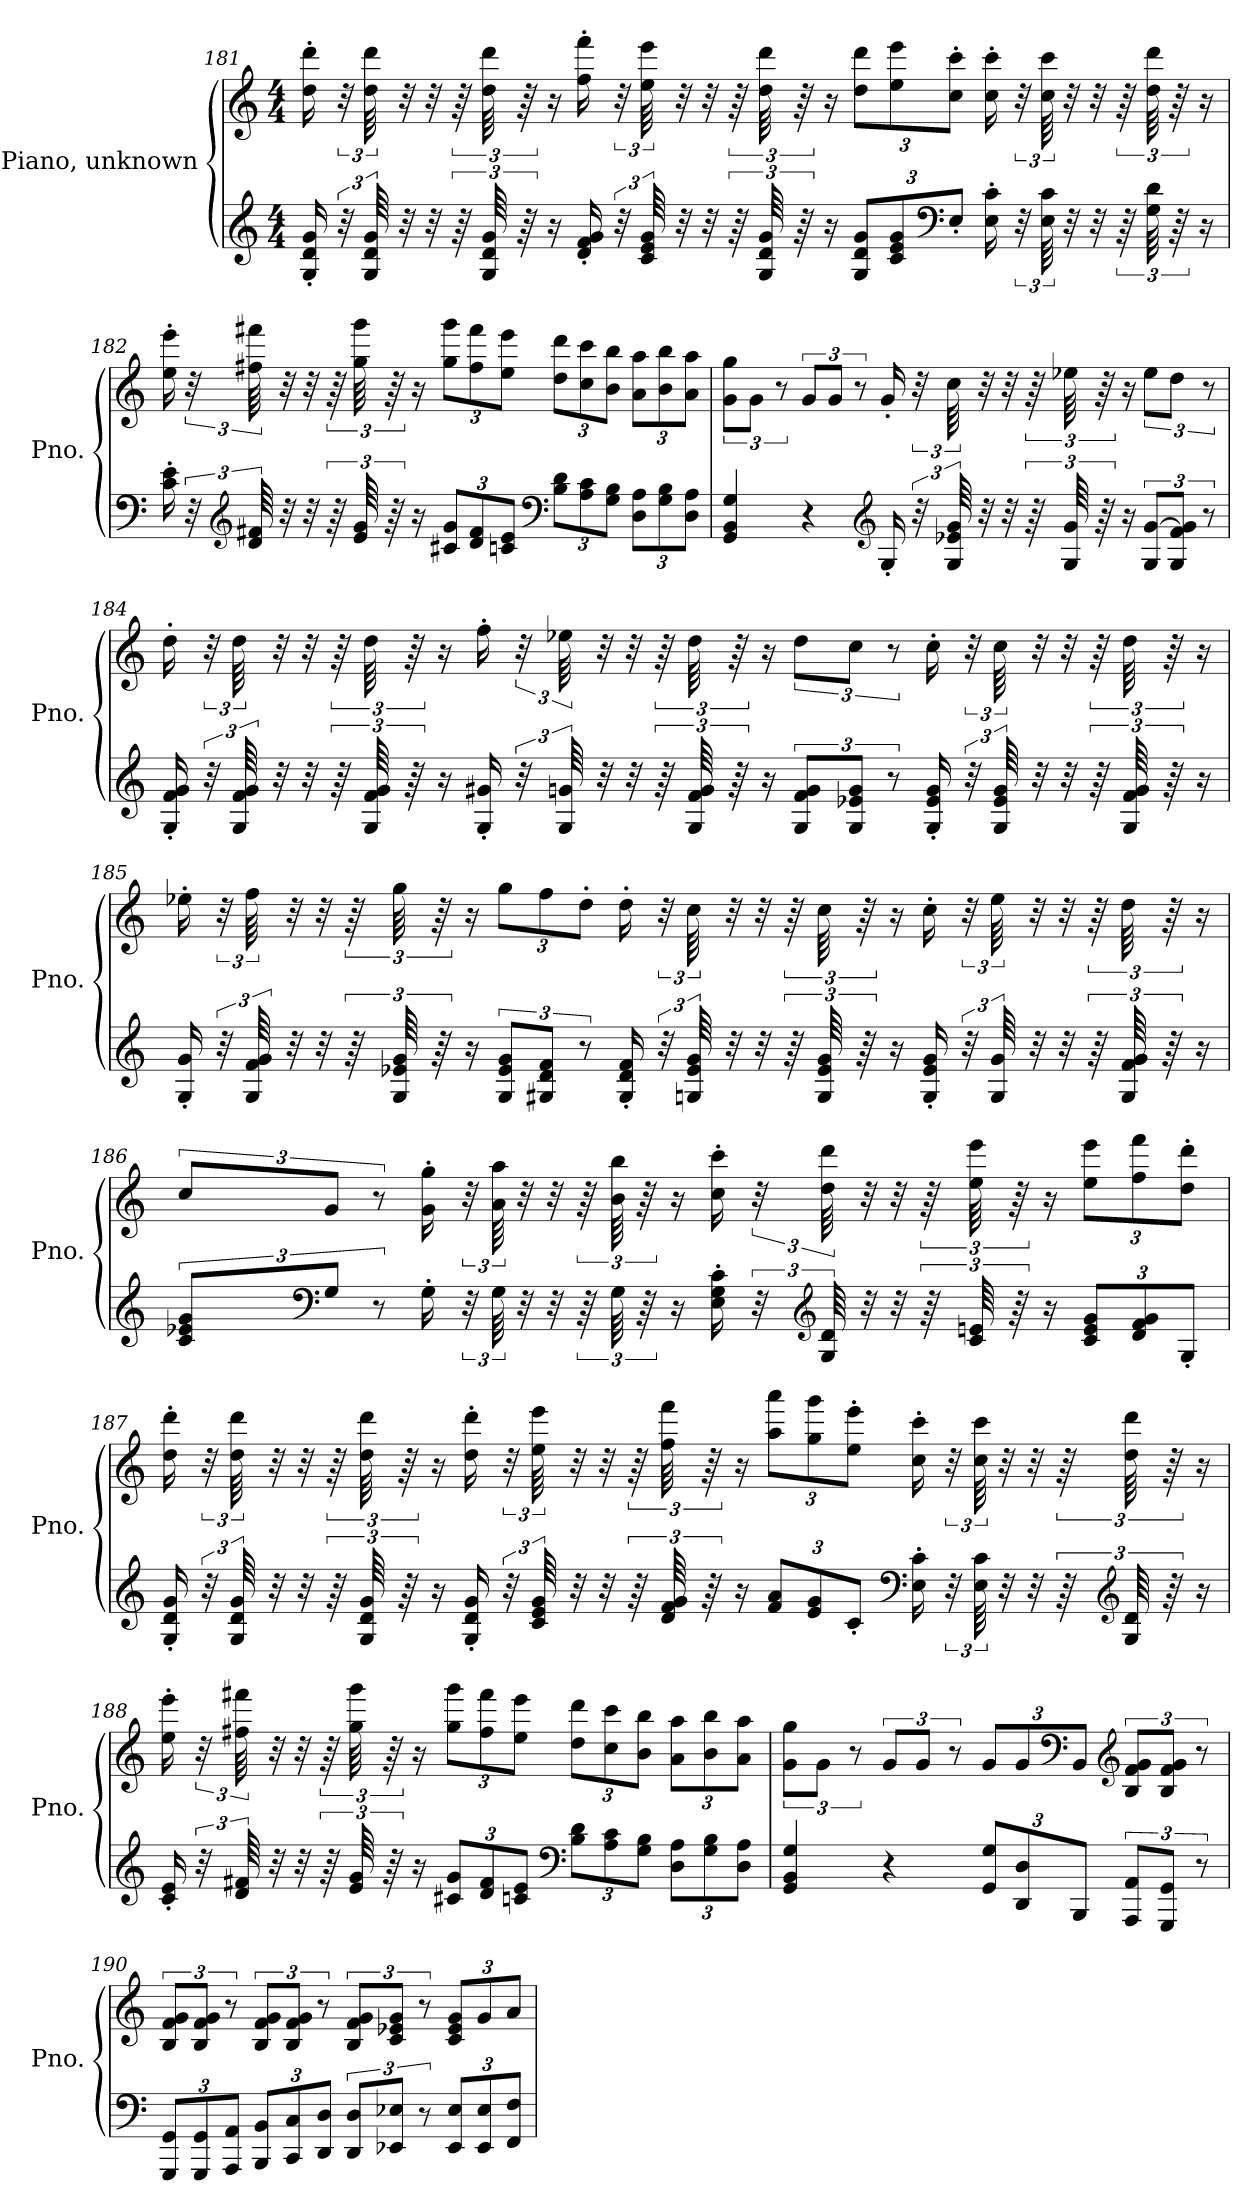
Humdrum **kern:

**kern	**kern
*part1	*part1
*staff2	*staff1
*I"Piano, unknown	*
*I'Pno.	*
!!LO:LB:g=z
*clefG2	*clefG2
*k[]	*k[]
*M4/4	*M4/4
=181	=181
16G/' 16d/' 16g/'	16dd\' 16ddd\'
48r	48r
96G/ 96d/ 96g/	96dd\ 96ddd\
32r	32r
32r	32r
96r	96r
96G/ 96d/ 96g/	96dd\ 96ddd\
96r	96r
16r	16r
16d/' 16f/' 16g/'	16ff\' 16fff\'
48r	48r
96c/ 96e/ 96g/	96ee\ 96eee\
32r	32r
32r	32r
96r	96r
96G/ 96d/ 96g/	96dd\ 96ddd\
96r	96r
16r	16r
*Xbrackettup	*Xbrackettup
12G/ 12d/ 12g/L	12dd\ 12ddd\L
12c/ 12e/ 12g/	12ee\ 12eee\
*clefF4	*
12E'/J	12cc\' 12ccc\'J
16E\' 16c\'	16cc\' 16ccc\'
*brackettup	*brackettup
48r	48r
96E\ 96c\	96cc\ 96ccc\
32r	32r
32r	32r
96r	96r
96G\ 96d\	96dd\ 96ddd\
96r	96r
16r	16r
!!LO:LB:g=z
=182	=182
16c\' 16e\'	16ee\' 16eee\'
48r	48r
*clefG2	*
96d/ 96f#X/	96ff#X\ 96fff#X\
32r	32r
32r	32r
96r	96r
96e/ 96g/	96gg\ 96ggg\
96r	96r
16r	16r
*Xbrackettup	*Xbrackettup
12c#X/ 12g/L	12gg\ 12ggg\L
12d/ 12f#/	12ff#\ 12fff#\
12cn/ 12e/J	12ee\ 12eee\J
*clefF4	*
12B\ 12d\L	12dd\ 12ddd\L
12A\ 12c\	12cc\ 12ccc\
12G\ 12B\J	12b\ 12bb\J
12D\ 12A\L	12a\ 12aa\L
12G\ 12B\	12b\ 12bb\
12D\ 12A\J	12a\ 12aa\J
!!LO:LB:g=z
=183	=183
*	*brackettup
4GG/ 4BB/ 4G/	12g\ 12gg\L
.	12g\J
.	12r
4r	12g/L
.	12g/J
.	12r
*clefG2	*
16G'/	16g'/
*brackettup	*
48r	48r
96G/ 96e-X/ 96g/	96cc\
32r	32r
32r	32r
96r	96r
96G/ 96g/	96ee-X\
96r	96r
16r	16r
12G/ [12g/L	12ee-\L
12G/ 12f/ 12g/]J	12dd\J
12r	12r
!!LO:PB:g=z
=184	=184
16G/' 16f/' 16g/'	16dd'\
48r	48r
96G/ 96f/ 96g/	96dd\
32r	32r
32r	32r
96r	96r
96G/ 96f/ 96g/	96dd\
96r	96r
16r	16r
16G/' 16g#X/'	16ff'\
48r	48r
96G/ 96gn/	96ee-X\
32r	32r
32r	32r
96r	96r
96G/ 96f/ 96g/	96dd\
96r	96r
16r	16r
12G/ 12f/ 12g/L	12dd\L
12G/ 12e-X/ 12g/J	12cc\J
12r	12r
16G/' 16e-/' 16g/'	16cc'\
48r	48r
96G/ 96e-/ 96g/	96cc\
32r	32r
32r	32r
96r	96r
96G/ 96f/ 96g/	96dd\
96r	96r
16r	16r
!!LO:LB:g=z
=185	=185
16G/' 16g/'	16ee-X'\
48r	48r
96G/ 96f/ 96g/	96ff\
32r	32r
32r	32r
96r	96r
96G/ 96e-X/ 96g/	96gg\
96r	96r
16r	16r
*	*Xbrackettup
12G/ 12e-/ 12g/L	12gg\L
12G#X/ 12d/ 12f/J	12ff\
12r	12dd'\J
16G#/' 16d/' 16f/'	16dd'\
*	*brackettup
48r	48r
96Gn/ 96e-/ 96g/	96cc\
32r	32r
32r	32r
96r	96r
96G/ 96e-/ 96g/	96cc\
96r	96r
16r	16r
16G/' 16e-/' 16g/'	16cc'\
48r	48r
96G/ 96g/	96ee-\
32r	32r
32r	32r
96r	96r
96G/ 96f/ 96g/	96dd\
96r	96r
16r	16r
!!LO:LB:g=z
=186	=186
12c/ 12e-X/ 12g/L	12cc/L
*clefF4	*
12G/J	12g/J
12r	12r
16G'\	16g\' 16gg\'
48r	48r
96G\	96a\ 96aa\
32r	32r
32r	32r
96r	96r
96G\	96b\ 96bb\
96r	96r
16r	16r
16E\' 16G\' 16c\'	16cc\' 16ccc\'
48r	48r
*clefG2	*
96G/ 96d/	96dd\ 96ddd\
32r	32r
32r	32r
96r	96r
96c/ 96en/	96ee\ 96eee\
96r	96r
16r	16r
*Xbrackettup	*Xbrackettup
12c/ 12e/ 12g/L	12ee\ 12eee\L
12d/ 12f/ 12g/	12ff\ 12fff\
12G'/J	12dd\' 12ddd\'J
!!LO:LB:g=z
=187	=187
16G/' 16d/' 16g/'	16dd\' 16ddd\'
*brackettup	*brackettup
48r	48r
96G/ 96d/ 96g/	96dd\ 96ddd\
32r	32r
32r	32r
96r	96r
96G/ 96d/ 96g/	96dd\ 96ddd\
96r	96r
16r	16r
16G/' 16d/' 16g/'	16dd\' 16ddd\'
48r	48r
96c/ 96e/ 96g/	96ee\ 96eee\
32r	32r
32r	32r
96r	96r
96d/ 96f/ 96g/	96ff\ 96fff\
96r	96r
16r	16r
*Xbrackettup	*Xbrackettup
12f/ 12a/L	12aa\ 12aaa\L
12e/ 12g/	12gg\ 12ggg\
12c'/J	12ee\' 12eee\'J
*clefF4	*
16E\' 16c\'	16cc\' 16ccc\'
*brackettup	*brackettup
48r	48r
96E\ 96c\	96cc\ 96ccc\
32r	32r
32r	32r
96r	96r
*clefG2	*
96G/ 96d/	96dd\ 96ddd\
96r	96r
16r	16r
!!LO:LB:g=z
=188	=188
16c/' 16e/'	16ee\' 16eee\'
48r	48r
96d/ 96f#X/	96ff#X\ 96fff#X\
32r	32r
32r	32r
96r	96r
96e/ 96g/	96gg\ 96ggg\
96r	96r
16r	16r
*Xbrackettup	*Xbrackettup
12c#X/ 12g/L	12gg\ 12ggg\L
12d/ 12f#/	12ff#\ 12fff#\
12cn/ 12e/J	12ee\ 12eee\J
*clefF4	*
12B\ 12d\L	12dd\ 12ddd\L
12A\ 12c\	12cc\ 12ccc\
12G\ 12B\J	12b\ 12bb\J
12D\ 12A\L	12a\ 12aa\L
12G\ 12B\	12b\ 12bb\
12D\ 12A\J	12a\ 12aa\J
=189	=189
*	*brackettup
4GG/ 4BB/ 4G/	12g\ 12gg\L
.	12g\J
.	12r
4r	12g/L
.	12g/J
.	12r
*	*Xbrackettup
12GG/ 12G/L	12g/L
12DD/ 12D/	12g/
*	*clefF4
12BBB/J	12BB/J
*	*clefG2
*brackettup	*brackettup
12AAA/ 12AA/L	12B/ 12f/ 12g/L
12GGG/ 12GG/J	12B/ 12f/ 12g/J
12r	12r
!!LO:LB:g=z
=190	=190
*Xbrackettup	*
12GGG/ 12GG/L	12B/ 12f/ 12g/L
12GGG/ 12GG/	12B/ 12f/ 12g/J
12AAA/ 12AA/J	12r
12BBB/ 12BB/L	12B/ 12f/ 12g/L
12CC/ 12C/	12B/ 12f/ 12g/J
12DD/ 12D/J	12r
*brackettup	*
12DD/ 12D/L	12B/ 12f/ 12g/L
12EE-X/ 12E-X/J	12c/ 12e-X/ 12g/J
12r	12r
*Xbrackettup	*Xbrackettup
12EE-/ 12E-/L	12c/ 12e-/ 12g/L
12EE-/ 12E-/	12g/
12FF/ 12F/J	12a/J
=	=
*-	*-
